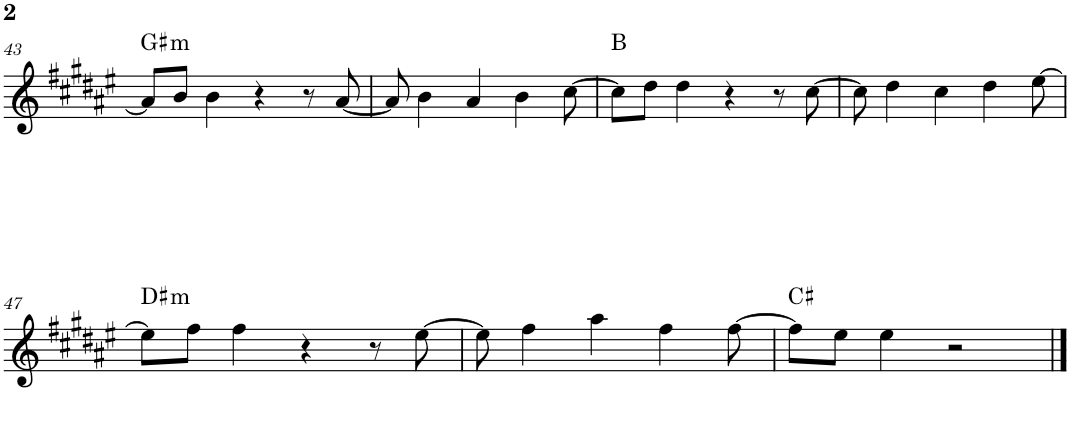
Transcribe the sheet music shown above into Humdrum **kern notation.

**kern	**harte
*part1	*part1
*staff1	*
*I"Piano	*
*I'Pno.	*
!!LO:PB:g=z
*clefG2	*
*k[f#c#g#d#a#e#]	*
*M4/4	*
=43	=43
!	!LO:H:kt=m
8a#/L]	G#:min
8b/J	.
4b\	.
4r	.
8r	.
[8a#/	.
=44	=44
8a#/]	.
4b\	.
4a#/	.
4b\	.
[8cc#\	.
=45	=45
8cc#\L]	B:maj
8dd#\J	.
4dd#\	.
4r	.
8r	.
[8cc#\	.
=46	=46
8cc#\]	.
4dd#\	.
4cc#\	.
4dd#\	.
[8ee#\	.
!!LO:LB:g=z
=47	=47
!	!LO:H:kt=m
8ee#\L]	D#:min
8ff#\J	.
4ff#\	.
4r	.
8r	.
[8ee#\	.
=48	=48
8ee#\]	.
4ff#\	.
4aa#\	.
4ff#\	.
[8ff#\	.
=49	=49
8ff#\L]	C#:maj
8ee#\J	.
4ee#\	.
2r	.
==	==
*-	*-
